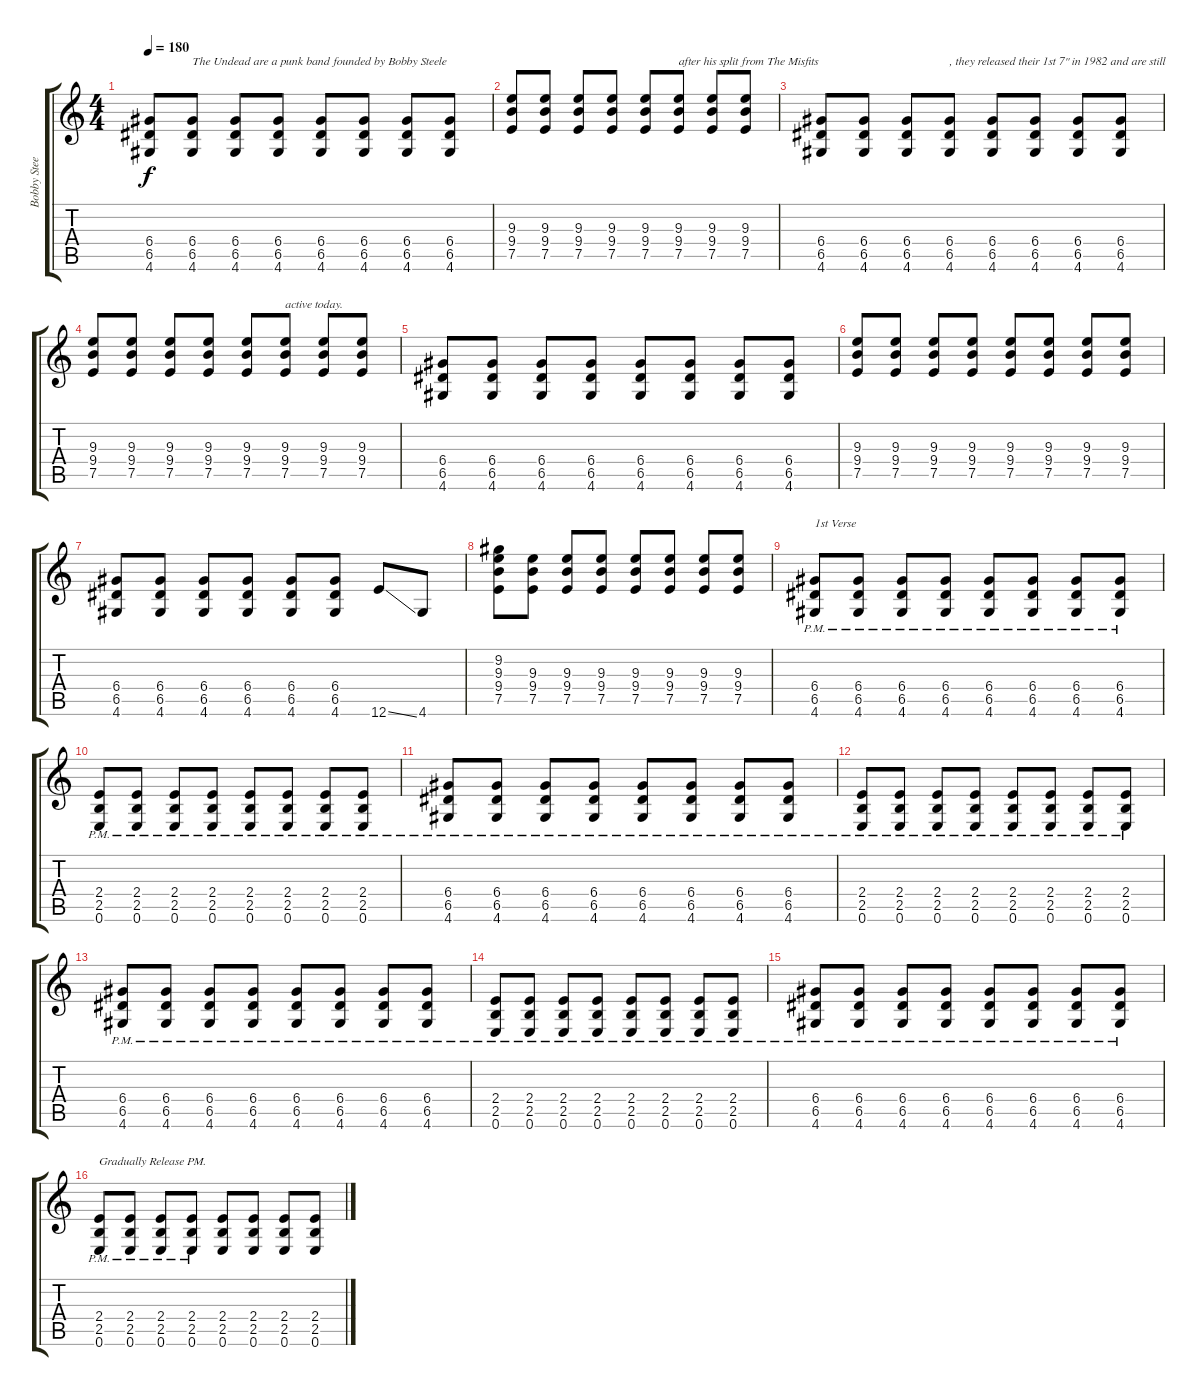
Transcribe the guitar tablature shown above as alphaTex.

\track ("Bobby Steele- Guitar" "Bobby Stee") {instrument distortionguitar}
\staff {score tabs}
\tuning (E4 B3 G3 D3 A2 E2) {hide}
\ts (4 4)
\tempo 180
\clef g2
\ks c
(6.4 6.5 4.6).8{dy f instrument distortionguitar} (6.4 6.5 4.6).8{txt "The Undead are a punk band founded by Bobby Steele"} (6.4 6.5 4.6).8 (6.4 6.5 4.6).8 (6.4 6.5 4.6).8 (6.4 6.5 4.6).8 (6.4 6.5 4.6).8 (6.4 6.5 4.6).8 |
(9.3 9.4 7.5).8 (9.3 9.4 7.5).8 (9.3 9.4 7.5).8 (9.3 9.4 7.5).8 (9.3 9.4 7.5).8 (9.3 9.4 7.5).8{txt "after his split from The Misfits"} (9.3 9.4 7.5).8 (9.3 9.4 7.5).8 |
(6.4 6.5 4.6).8 (6.4 6.5 4.6).8 (6.4 6.5 4.6).8 (6.4 6.5 4.6).8{txt ", they released their 1st 7\" in 1982 and are still"} (6.4 6.5 4.6).8 (6.4 6.5 4.6).8 (6.4 6.5 4.6).8 (6.4 6.5 4.6).8 |
(9.3 9.4 7.5).8 (9.3 9.4 7.5).8 (9.3 9.4 7.5).8 (9.3 9.4 7.5).8 (9.3 9.4 7.5).8 (9.3 9.4 7.5).8{txt "active today. "} (9.3 9.4 7.5).8 (9.3 9.4 7.5).8 |
(6.4 6.5 4.6).8{txt ""} (6.4 6.5 4.6).8 (6.4 6.5 4.6).8 (6.4 6.5 4.6).8 (6.4 6.5 4.6).8 (6.4 6.5 4.6).8 (6.4 6.5 4.6).8 (6.4 6.5 4.6).8 |
(9.3 9.4 7.5).8 (9.3 9.4 7.5).8 (9.3 9.4 7.5).8 (9.3 9.4 7.5).8 (9.3 9.4 7.5).8 (9.3 9.4 7.5).8 (9.3 9.4 7.5).8 (9.3 9.4 7.5).8 |
(6.4 6.5 4.6).8 (6.4 6.5 4.6).8 (6.4 6.5 4.6).8 (6.4 6.5 4.6).8 (6.4 6.5 4.6).8 (6.4 6.5 4.6).8 12.6{ss}.8 4.6.8 |
(9.2 9.3 9.4 7.5).8 (9.3 9.4 7.5).8 (9.3 9.4 7.5).8 (9.3 9.4 7.5).8 (9.3 9.4 7.5).8 (9.3 9.4 7.5).8 (9.3 9.4 7.5).8 (9.3 9.4 7.5).8 |
(6.4{pm} 6.5{pm} 4.6{pm}).8{txt "1st Verse"} (6.4{pm} 6.5{pm} 4.6{pm}).8 (6.4{pm} 6.5{pm} 4.6{pm}).8 (6.4{pm} 6.5{pm} 4.6{pm}).8 (6.4{pm} 6.5{pm} 4.6{pm}).8 (6.4{pm} 6.5{pm} 4.6{pm}).8 (6.4{pm} 6.5{pm} 4.6{pm}).8 (6.4{pm} 6.5{pm} 4.6{pm}).8 |
(2.4{pm} 2.5{pm} 0.6{pm}).8 (2.4{pm} 2.5{pm} 0.6{pm}).8 (2.4{pm} 2.5{pm} 0.6{pm}).8 (2.4{pm} 2.5{pm} 0.6{pm}).8 (2.4{pm} 2.5{pm} 0.6{pm}).8 (2.4{pm} 2.5{pm} 0.6{pm}).8 (2.4{pm} 2.5{pm} 0.6{pm}).8 (2.4{pm} 2.5{pm} 0.6{pm}).8 |
(6.4{pm} 6.5{pm} 4.6{pm}).8 (6.4{pm} 6.5{pm} 4.6{pm}).8 (6.4{pm} 6.5{pm} 4.6{pm}).8 (6.4{pm} 6.5{pm} 4.6{pm}).8 (6.4{pm} 6.5{pm} 4.6{pm}).8 (6.4{pm} 6.5{pm} 4.6{pm}).8 (6.4{pm} 6.5{pm} 4.6{pm}).8 (6.4{pm} 6.5{pm} 4.6{pm}).8 |
(2.4{pm} 2.5{pm} 0.6{pm}).8 (2.4{pm} 2.5{pm} 0.6{pm}).8 (2.4{pm} 2.5{pm} 0.6{pm}).8 (2.4{pm} 2.5{pm} 0.6{pm}).8 (2.4{pm} 2.5{pm} 0.6{pm}).8 (2.4{pm} 2.5{pm} 0.6{pm}).8 (2.4{pm} 2.5{pm} 0.6{pm}).8 (2.4{pm} 2.5{pm} 0.6{pm}).8 |
(6.4{pm} 6.5{pm} 4.6{pm}).8 (6.4{pm} 6.5{pm} 4.6{pm}).8 (6.4{pm} 6.5{pm} 4.6{pm}).8 (6.4{pm} 6.5{pm} 4.6{pm}).8 (6.4{pm} 6.5{pm} 4.6{pm}).8 (6.4{pm} 6.5{pm} 4.6{pm}).8 (6.4{pm} 6.5{pm} 4.6{pm}).8 (6.4{pm} 6.5{pm} 4.6{pm}).8 |
(2.4{pm} 2.5{pm} 0.6{pm}).8 (2.4{pm} 2.5{pm} 0.6{pm}).8 (2.4{pm} 2.5{pm} 0.6{pm}).8 (2.4{pm} 2.5{pm} 0.6{pm}).8 (2.4{pm} 2.5{pm} 0.6{pm}).8 (2.4{pm} 2.5{pm} 0.6{pm}).8 (2.4{pm} 2.5{pm} 0.6{pm}).8 (2.4{pm} 2.5{pm} 0.6{pm}).8 |
(6.4{pm} 6.5{pm} 4.6{pm}).8 (6.4{pm} 6.5{pm} 4.6{pm}).8 (6.4{pm} 6.5{pm} 4.6{pm}).8 (6.4{pm} 6.5{pm} 4.6{pm}).8 (6.4{pm} 6.5{pm} 4.6{pm}).8 (6.4{pm} 6.5{pm} 4.6{pm}).8 (6.4{pm} 6.5{pm} 4.6{pm}).8 (6.4{pm} 6.5{pm} 4.6{pm}).8 |
(2.4{pm} 2.5{pm} 0.6{pm}).8{txt "Gradually Release PM."} (2.4{pm} 2.5{pm} 0.6{pm}).8 (2.4 2.5 0.6{pm}).8 (2.4 2.5 0.6{pm}).8 (2.4 2.5 0.6).8 (2.4 2.5 0.6).8 (2.4 2.5 0.6).8 (2.4 2.5 0.6).8
